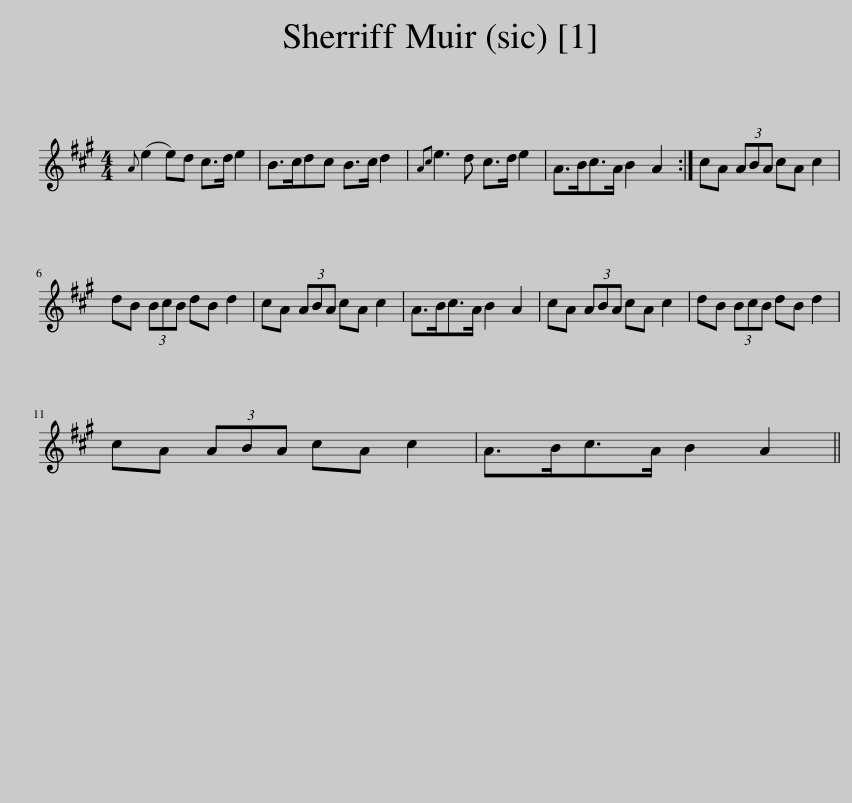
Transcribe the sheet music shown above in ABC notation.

X:1
L:1/8
M:4/4
I:linebreak $
K:A
V:1 treble
V:1
{A} (e2 e)d c>d e2 | B>cdc B>c d2 |{Ac} e3 d c>d e2 | A>Bc>A B2 A2 :| cA (3ABA cA c2 |$ %5
 dB (3BcB dB d2 | cA (3ABA cA c2 | A>Bc>A B2 A2 | cA (3ABA cA c2 | dB (3BcB dB d2 |$ %10
 cA (3ABA cA c2 | A>Bc>A B2 A2 || %12
